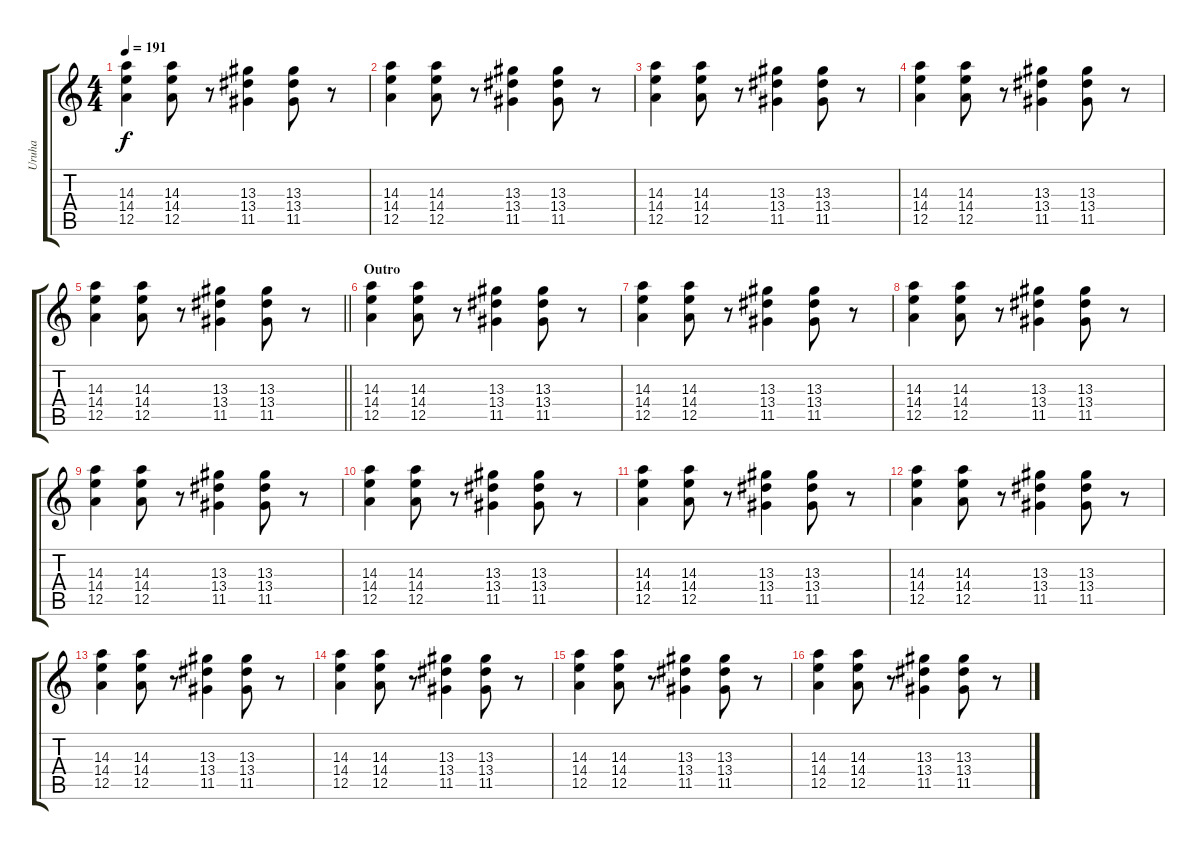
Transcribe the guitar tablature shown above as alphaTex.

\track ("Uruha" "Uruha") {instrument distortionguitar}
\staff {score tabs}
\tuning (E4 B3 G3 D3 A2 E2) {hide}
\ts (4 4)
\tempo 191
\clef g2
\ks c
(14.3 14.4 12.5).4{dy f} (14.3 14.4 12.5).8 r.8 (13.3 13.4 11.5).4 (13.3 13.4 11.5).8 r.8 |
(14.3 14.4 12.5).4 (14.3 14.4 12.5).8 r.8 (13.3 13.4 11.5).4 (13.3 13.4 11.5).8 r.8 |
(14.3 14.4 12.5).4 (14.3 14.4 12.5).8 r.8 (13.3 13.4 11.5).4 (13.3 13.4 11.5).8 r.8 |
(14.3 14.4 12.5).4 (14.3 14.4 12.5).8 r.8 (13.3 13.4 11.5).4 (13.3 13.4 11.5).8 r.8 |
\barLineRight lightlight
(14.3 14.4 12.5).4 (14.3 14.4 12.5).8 r.8 (13.3 13.4 11.5).4 (13.3 13.4 11.5).8 r.8 |
\section ("" "Outro")
(14.3 14.4 12.5).4 (14.3 14.4 12.5).8 r.8 (13.3 13.4 11.5).4 (13.3 13.4 11.5).8 r.8 |
(14.3 14.4 12.5).4 (14.3 14.4 12.5).8 r.8 (13.3 13.4 11.5).4 (13.3 13.4 11.5).8 r.8 |
(14.3 14.4 12.5).4 (14.3 14.4 12.5).8 r.8 (13.3 13.4 11.5).4 (13.3 13.4 11.5).8 r.8 |
(14.3 14.4 12.5).4 (14.3 14.4 12.5).8 r.8 (13.3 13.4 11.5).4 (13.3 13.4 11.5).8 r.8 |
(14.3 14.4 12.5).4 (14.3 14.4 12.5).8 r.8 (13.3 13.4 11.5).4 (13.3 13.4 11.5).8 r.8 |
(14.3 14.4 12.5).4 (14.3 14.4 12.5).8 r.8 (13.3 13.4 11.5).4 (13.3 13.4 11.5).8 r.8 |
(14.3 14.4 12.5).4 (14.3 14.4 12.5).8 r.8 (13.3 13.4 11.5).4 (13.3 13.4 11.5).8 r.8 |
(14.3 14.4 12.5).4 (14.3 14.4 12.5).8 r.8 (13.3 13.4 11.5).4 (13.3 13.4 11.5).8 r.8 |
(14.3 14.4 12.5).4 (14.3 14.4 12.5).8 r.8 (13.3 13.4 11.5).4 (13.3 13.4 11.5).8 r.8 |
(14.3 14.4 12.5).4 (14.3 14.4 12.5).8 r.8 (13.3 13.4 11.5).4 (13.3 13.4 11.5).8 r.8 |
(14.3 14.4 12.5).4 (14.3 14.4 12.5).8 r.8 (13.3 13.4 11.5).4 (13.3 13.4 11.5).8 r.8
